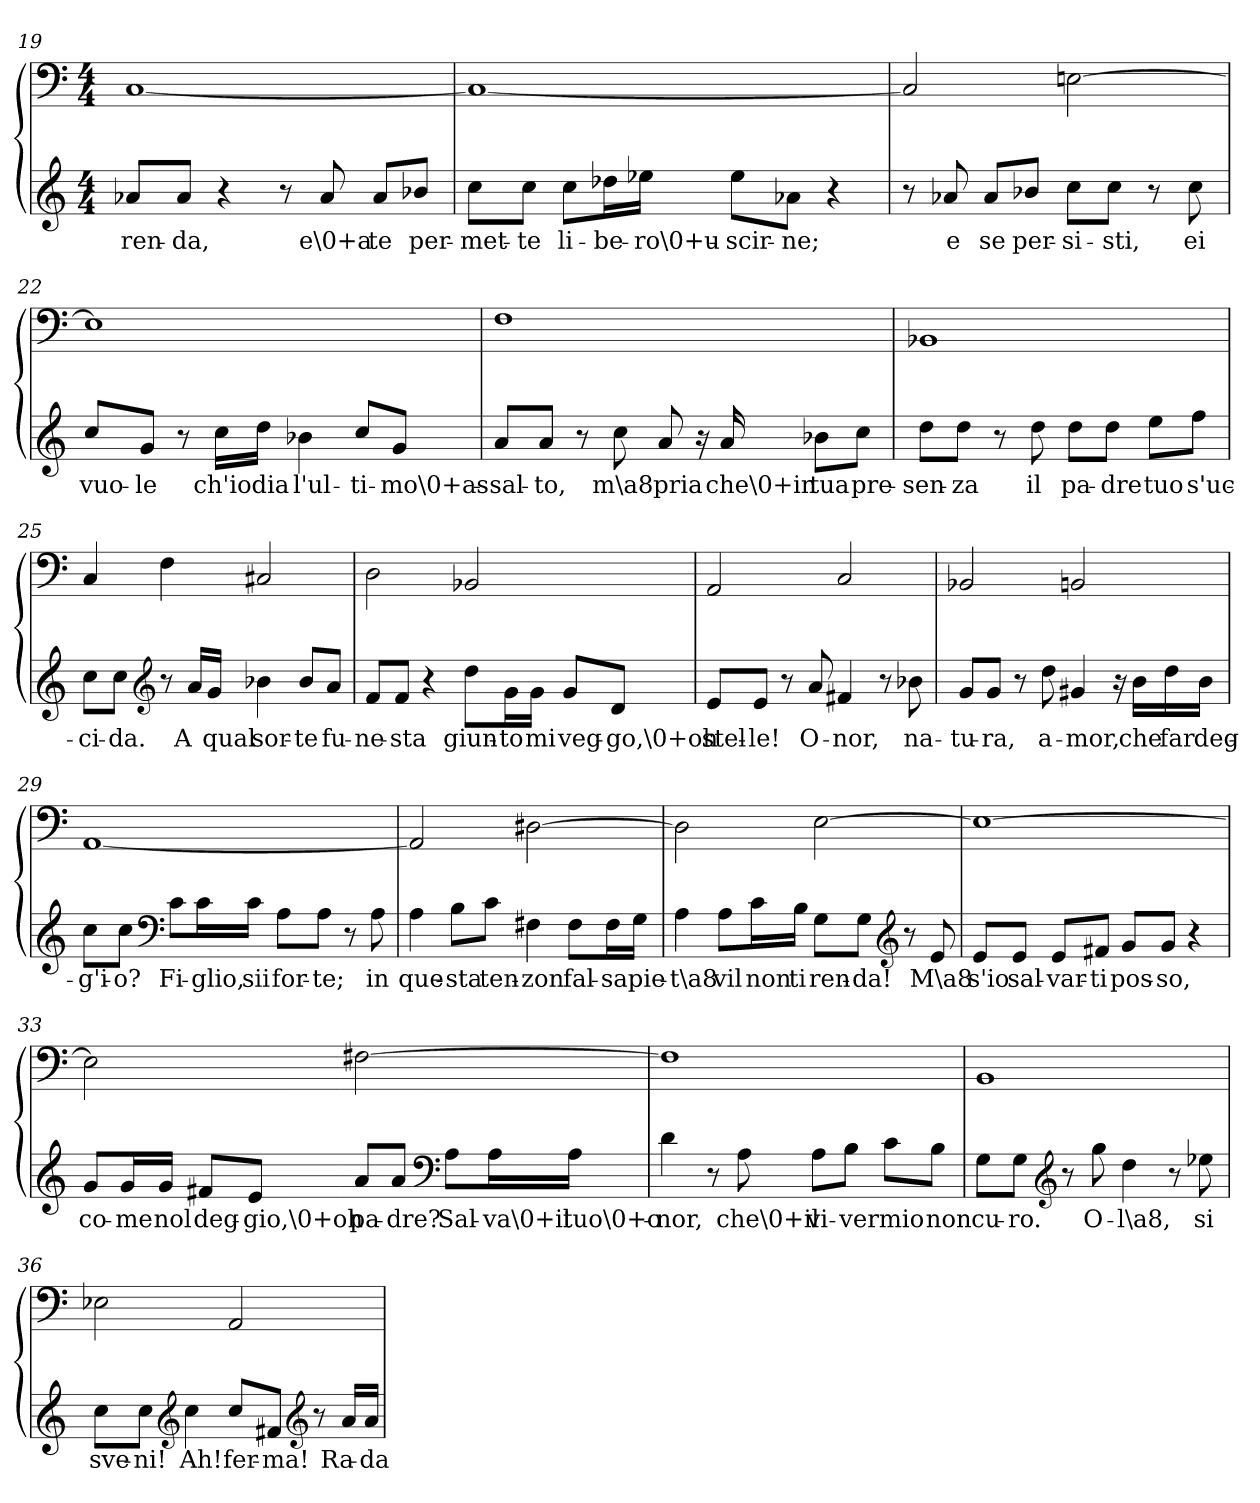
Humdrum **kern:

**kern	**text	**kern
*part1	*part1	*part1
*staff2	*staff2	*staff1
*clefG2	*	*clefF4
*k[]	*	*k[]
*C:	*	*C:
*M4/4	*	*M4/4
=19	=19	=19
8a-X/L	ren-	[1C/
8a-/J	-da,	.
4r	.	.
8r	.	.
8a-/	e\0+a	.
8a-/L	te	.
8b-X/J	per-	.
=20	=20	=20
8cc\L	-met-	1C/_
8cc\J	-te	.
8cc\L	li-	.
16dd-X\L	-be-	.
16ee-X\JJ	-ro\0+u-	.
8ee-\L	-scir-	.
8a-X\J	-ne;	.
4r	.	.
=21	=21	=21
8r	.	2C/]
8a-X/	e	.
8a-/L	se	.
8b-X/J	per-	.
8cc\L	-si-	[2En\
8cc\J	-sti,	.
8r	.	.
8cc\	ei	.
=22	=22	=22
8cc/L	vuo-	1E\]
8g/J	-le	.
8r	.	.
16cc\LL	ch'io	.
16dd\JJ	dia	.
4b-X\	l'ul-	.
8cc/L	-ti-	.
8g/J	-mo\0+as-	.
=23	=23	=23
8a/L	-sal-	1F\
8a/J	-to,	.
8r	.	.
8cc\	m\a8	.
8a/	pria	.
16r	.	.
16a/	che\0+in	.
8b-X\L	tua	.
8cc\J	pre-	.
=24	=24	=24
8dd\L	-sen-	1BB-X/
8dd\J	-za	.
8r	.	.
8dd\	il	.
8dd\L	pa-	.
8dd\J	-dre	.
8ee\L	tuo	.
8ff\J	s'uc-	.
=25	=25	=25
8cc\L	-ci-	4C/
8cc\J	-da.	.
*clefG2	*	*
8r	.	4F\
16a/LL	A	.
16g/JJ	qual	.
4b-X\	sor-	2C#X/
8b-/L	-te	.
8a/J	fu-	.
=26	=26	=26
8f/L	-ne-	2D\
8f/J	-sta	.
4r	.	.
8dd\L	giun-	2BB-X/
16g\L	-to	.
16g\JJ	mi	.
8g/L	veg-	.
8d/J	-go,\0+oh	.
=27	=27	=27
8e/L	stel-	2AA/
8e/J	-le!	.
8r	.	.
8a/	O-	.
4f#X/	-nor,	2C/
8r	.	.
8b-X\	na-	.
=28	=28	=28
8g/L	-tu-	2BB-X/
8g/J	-ra,	.
8r	.	.
8dd\	a-	.
4g#X/	-mor,	2BBn/
16r	.	.
16b\LL	che	.
16dd\	far	.
16b\JJ	deg-	.
=29	=29	=29
8cc\L	-g'i-	[1AA/
8cc\J	-o?	.
*clefF4	*	*
8c\L	Fi-	.
16c\L	-glio,	.
16c\JJ	sii	.
8A\L	for-	.
8A\J	-te;	.
8r	.	.
8A\	in	.
=30	=30	=30
4A\	que-	2AA/]
8B\L	-sta	.
8c\J	ten-	.
4F#X\	-zon	[2D#X\
8F#\L	fal-	.
16F#\L	-sa	.
16G\JJ	pie-	.
=31	=31	=31
4A\	-t\a8	2D#\]
8A\L	vil	.
16c\L	non	.
16B\JJ	ti	.
8G\L	ren-	[2E\
8G\J	-da!	.
*clefG2	*	*
8r	.	.
8e/	M\a8	.
=32	=32	=32
8e/L	s'io	1E\_
8e/J	sal-	.
8e/L	-var-	.
8f#X/J	-ti	.
8g/L	pos-	.
8g/J	-so,	.
4r	.	.
=33	=33	=33
8g/L	co-	2E\]
16g/L	-me	.
16g/JJ	nol	.
8f#X/L	deg-	.
8e/J	-gio,\0+oh	.
8a/L	pa-	[2F#X\
8a/J	-dre?	.
*clefF4	*	*
8A\L	Sal-	.
16A\L	-va\0+il	.
16A\JJ	tuo\0+o-	.
=34	=34	=34
4d\	-nor,	1F#\]
8r	.	.
8A\	che\0+il	.
8A\L	vi-	.
8B\J	-ver	.
8c\L	mio	.
8B\J	non	.
=35	=35	=35
8G\L	cu-	1BB/
8G\J	-ro.	.
*clefG2	*	*
8r	.	.
8gg\	O-	.
4dd\	-l\a8,	.
8r	.	.
8ee-X\	si	.
=36	=36	=36
8cc\L	sve-	2E-X\
8cc\J	-ni!	.
*clefG2	*	*
4cc\	Ah!	.
8cc/L	fer-	2AA/
8f#X/J	-ma!	.
*clefG2	*	*
8r	.	.
16a/LL	Ra-	.
16a/JJ	-da-	.
=	=	=
*-	*-	*-
